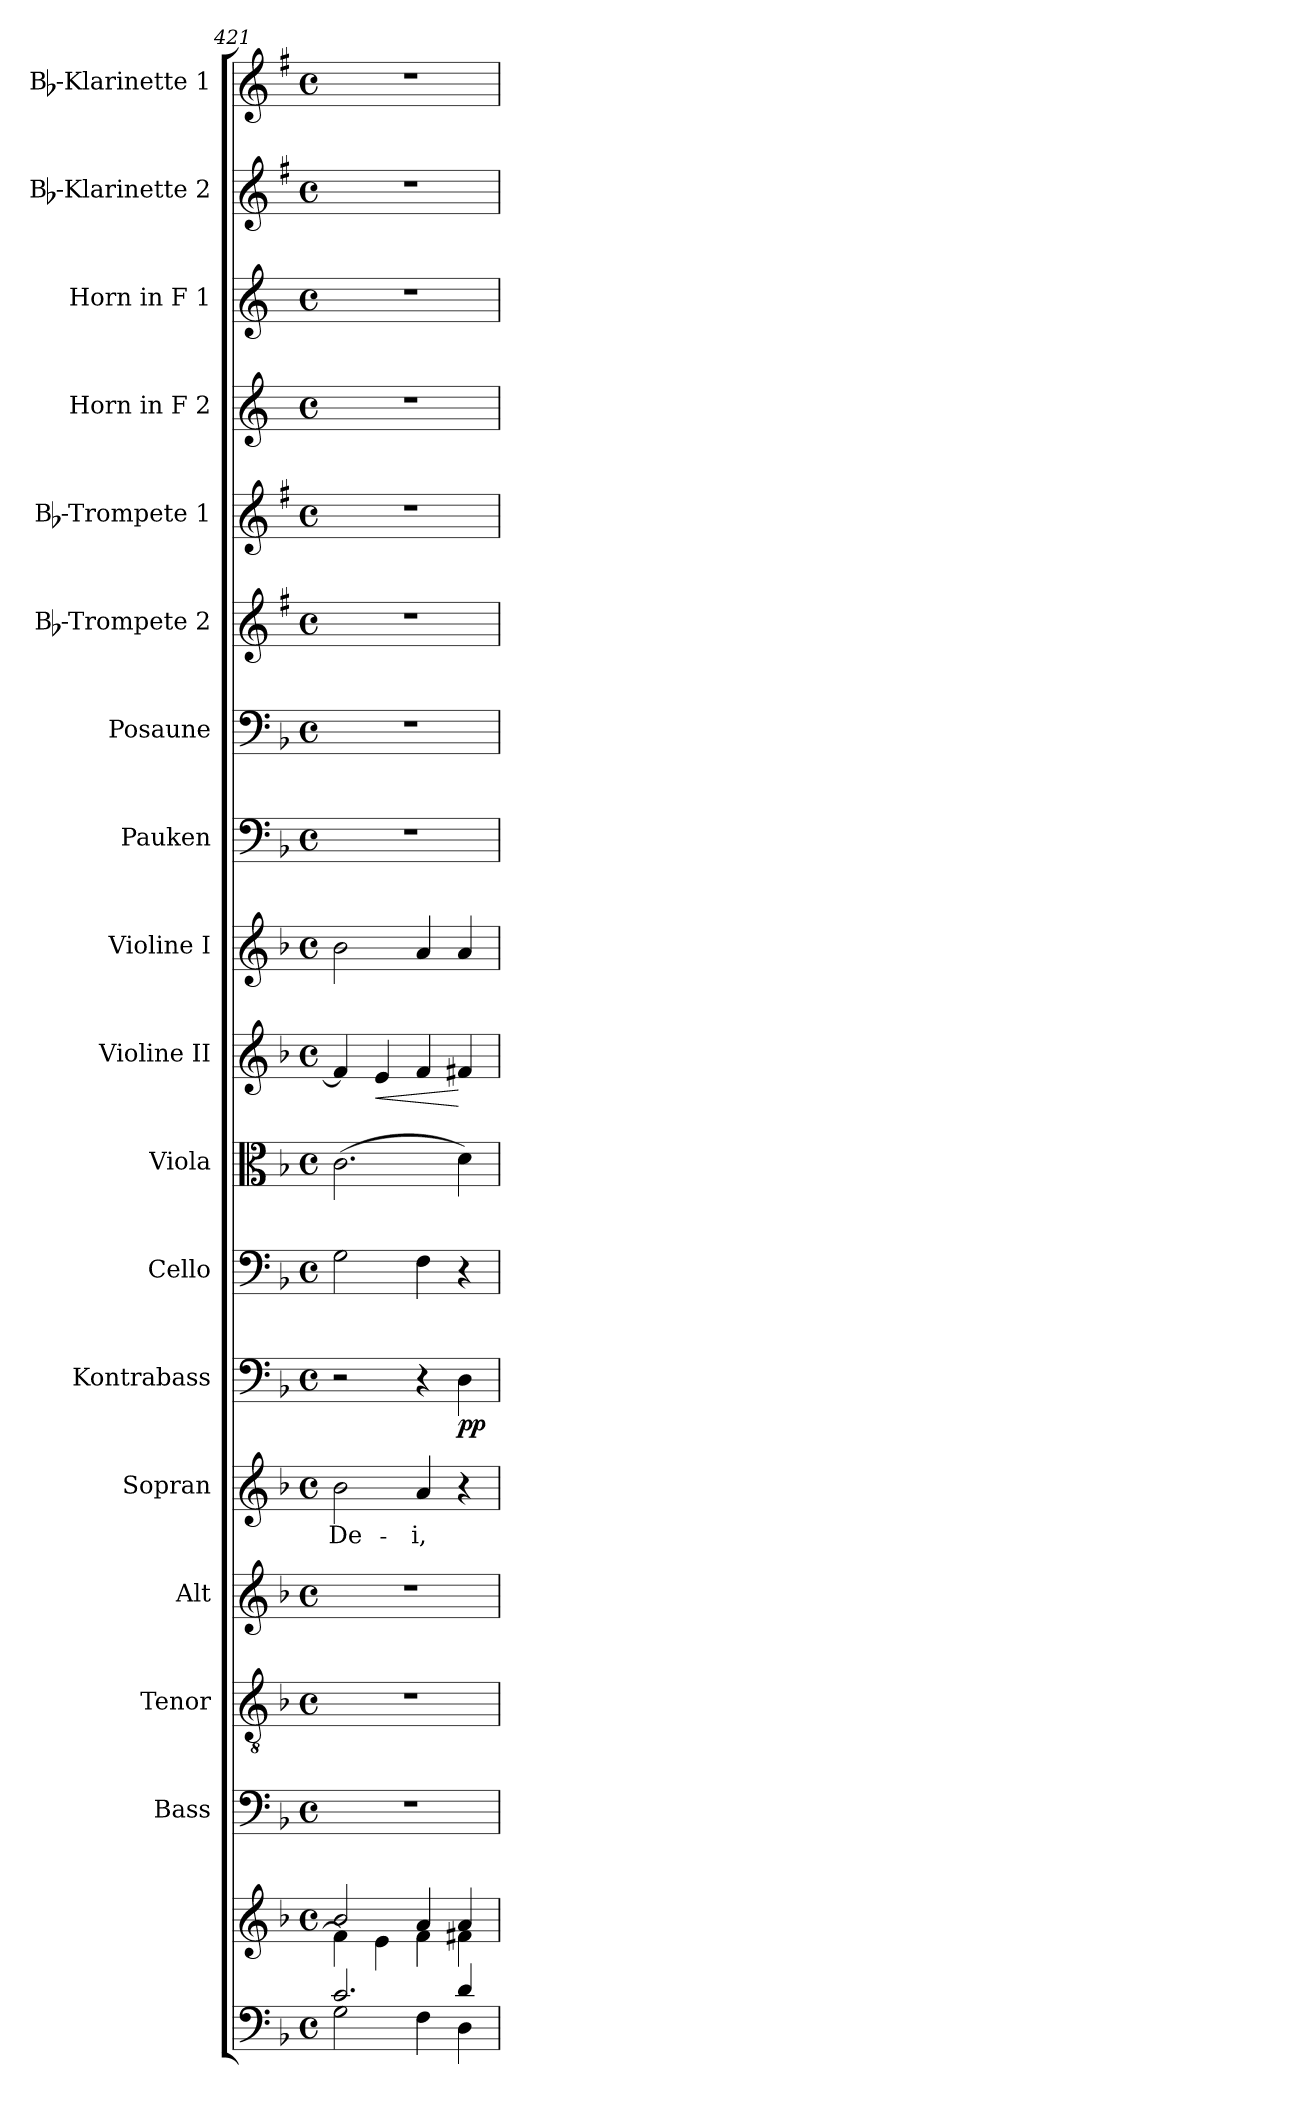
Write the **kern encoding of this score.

**kern	**kern	**kern	**kern	**kern	**kern	**text	**kern	**dynam	**kern	**kern	**kern	**dynam	**kern	**kern	**kern	**kern	**kern	**kern	**kern	**kern	**kern
*part18	*part18	*part17	*part16	*part15	*part14	*part14	*part13	*part13	*part12	*part11	*part10	*part10	*part9	*part8	*part7	*part6	*part5	*part4	*part3	*part2	*part1
*staff19	*staff18	*staff17	*staff16	*staff15	*staff14	*staff14	*staff13	*staff13	*staff12	*staff11	*staff10	*staff10	*staff9	*staff8	*staff7	*staff6	*staff5	*staff4	*staff3	*staff2	*staff1
*	*	*I"Bass	*I"Tenor	*I"Alt	*I"Sopran	*	*I"Kontrabass	*	*I"Cello	*I"Viola	*I"Violine II	*	*I"Violine I	*I"Pauken	*I"Posaune	*I"Bb-Trompete 2	*I"Bb-Trompete 1	*I"Horn in F 2	*I"Horn in F 1	*I"Bb-Klarinette 2	*I"Bb-Klarinette 1
*	*	*I'B.	*I'T.	*I'A.	*I'S.	*	*I'Kb.	*	*	*I'Vla.	*I'Vl. II	*	*I'Vl. I	*I'Pk.	*I'Pos.	*I'Bb Trp. 2	*I'Bb Trp. 1	*	*	*I'Bb Kl. 2	*I'Bb Kl. 1
*clefF4	*clefG2	*clefF4	*clefGv2	*clefG2	*clefG2	*	*clefF4	*	*clefF4	*clefC3	*clefG2	*	*clefG2	*clefF4	*clefF4	*clefG2	*clefG2	*clefG2	*clefG2	*clefG2	*clefG2
*	*	*	*	*	*	*	*ITrd7c12	*	*	*	*	*	*	*	*	*ITrd1c2	*ITrd1c2	*ITrd4c7	*ITrd4c7	*ITrd1c2	*ITrd1c2
*k[b-]	*k[b-]	*k[b-]	*k[b-]	*k[b-]	*k[b-]	*	*k[b-]	*	*k[b-]	*k[b-]	*k[b-]	*	*k[b-]	*k[b-]	*k[b-]	*k[b-]	*k[b-]	*k[b-]	*k[b-]	*k[b-]	*k[b-]
*F:	*F:	*F:	*F:	*F:	*F:	*	*F:	*	*F:	*F:	*F:	*	*F:	*F:	*F:	*F:	*F:	*F:	*F:	*F:	*F:
*M4/4	*M4/4	*M4/4	*M4/4	*M4/4	*M4/4	*	*M4/4	*	*M4/4	*M4/4	*M4/4	*	*M4/4	*M4/4	*M4/4	*M4/4	*M4/4	*M4/4	*M4/4	*M4/4	*M4/4
*met(c)	*met(c)	*met(c)	*met(c)	*met(c)	*met(c)	*	*met(c)	*	*met(c)	*met(c)	*met(c)	*	*met(c)	*met(c)	*met(c)	*met(c)	*met(c)	*met(c)	*met(c)	*met(c)	*met(c)
=421	=421	=421	=421	=421	=421	=421	=421	=421	=421	=421	=421	=421	=421	=421	=421	=421	=421	=421	=421	=421	=421
*^	*^	*	*	*	*	*	*	*	*	*	*	*	*	*	*	*	*	*	*	*	*
!	!	!	!	!	!	!	!	!LO:LY:b	!	!	!	!	!	!	!	!	!	!	!	!	!	!	!
2.c/	2G\	2b-/	4f\]	1r	1r	1r	2b-\	De-	2r	.	2G\	(>2.c\	4f/]	.	2b-\	1r	1r	1r	1r	1r	1r	1r	1r
!	!	!	!	!	!	!	!	!	!	!	!	!	!	!LO:HP:b	!	!	!	!	!	!	!	!	!
.	.	.	4e\	.	.	.	.	.	.	.	.	.	4e/	<	.	.	.	.	.	.	.	.	.
!	!	!	!	!	!	!	!	!LO:LY:b	!	!	!	!	!	!	!	!	!	!	!	!	!	!	!
.	4F\	4a/	4f\	.	.	.	4a/	-i,	4r	.	4F\	.	4f/	.	4a/	.	.	.	.	.	.	.	.
!	!	!	!	!	!	!	!	!	!	!LO:DY:b	!	!	!	!	!	!	!	!	!	!	!	!	!
4d/	4D\	4a/	4f#X\	.	.	.	4r	.	4DD\	pp	4r	4d\)	4f#X/	[	4a/	.	.	.	.	.	.	.	.
*v	*v	*	*	*	*	*	*	*	*	*	*	*	*	*	*	*	*	*	*	*	*	*	*
*	*v	*v	*	*	*	*	*	*	*	*	*	*	*	*	*	*	*	*	*	*	*	*
=	=	=	=	=	=	=	=	=	=	=	=	=	=	=	=	=	=	=	=	=	=
*-	*-	*-	*-	*-	*-	*-	*-	*-	*-	*-	*-	*-	*-	*-	*-	*-	*-	*-	*-	*-	*-
